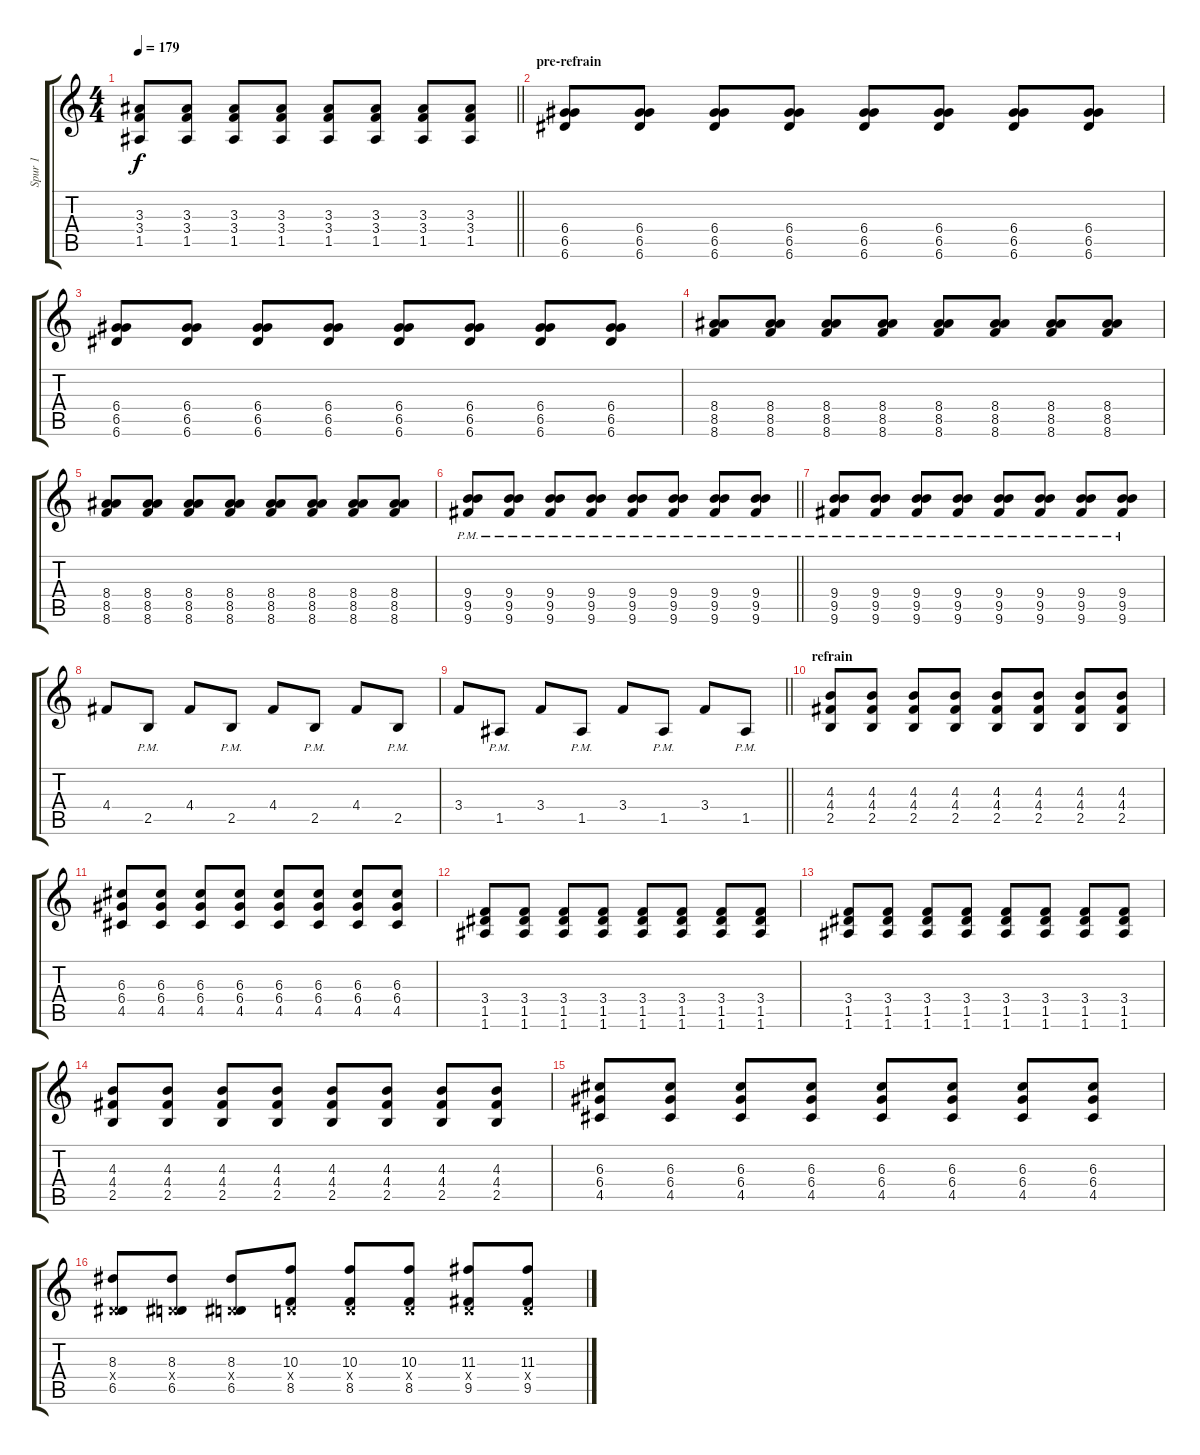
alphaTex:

\track ("Spur 1" "Spur 1") {instrument distortionguitar}
\staff {score tabs}
\tuning (E4 B3 G3 D3 A2 D3) {hide}
\ts (4 4)
\tempo 179
\clef g2
\barLineRight lightlight
\ks c
(3.3 3.4 1.5).8{dy f} (3.3 3.4 1.5).8 (3.3 3.4 1.5).8 (3.3 3.4 1.5).8 (3.3 3.4 1.5).8 (3.3 3.4 1.5).8 (3.3 3.4 1.5).8 (3.3 3.4 1.5).8 |
\section ("" "pre-refrain")
(6.4 6.5 6.6).8 (6.4 6.5 6.6).8 (6.4 6.5 6.6).8 (6.4 6.5 6.6).8 (6.4 6.5 6.6).8 (6.4 6.5 6.6).8 (6.4 6.5 6.6).8 (6.4 6.5 6.6).8 |
(6.4 6.5 6.6).8 (6.4 6.5 6.6).8 (6.4 6.5 6.6).8 (6.4 6.5 6.6).8 (6.4 6.5 6.6).8 (6.4 6.5 6.6).8 (6.4 6.5 6.6).8 (6.4 6.5 6.6).8 |
(8.4 8.5 8.6).8 (8.4 8.5 8.6).8 (8.4 8.5 8.6).8 (8.4 8.5 8.6).8 (8.4 8.5 8.6).8 (8.4 8.5 8.6).8 (8.4 8.5 8.6).8 (8.4 8.5 8.6).8 |
(8.4 8.5 8.6).8 (8.4 8.5 8.6).8 (8.4 8.5 8.6).8 (8.4 8.5 8.6).8 (8.4 8.5 8.6).8 (8.4 8.5 8.6).8 (8.4 8.5 8.6).8 (8.4 8.5 8.6).8 |
\barLineRight lightlight
(9.4{pm} 9.5{pm} 9.6{pm}).8 (9.4{pm} 9.5{pm} 9.6{pm}).8 (9.4{pm} 9.5{pm} 9.6{pm}).8 (9.4{pm} 9.5{pm} 9.6{pm}).8 (9.4{pm} 9.5{pm} 9.6{pm}).8 (9.4{pm} 9.5{pm} 9.6{pm}).8 (9.4{pm} 9.5{pm} 9.6{pm}).8 (9.4{pm} 9.5{pm} 9.6{pm}).8 |
\section ("" "")
(9.4{pm} 9.5{pm} 9.6{pm}).8 (9.4{pm} 9.5{pm} 9.6{pm}).8 (9.4{pm} 9.5{pm} 9.6{pm}).8 (9.4{pm} 9.5{pm} 9.6{pm}).8 (9.4{pm} 9.5{pm} 9.6{pm}).8 (9.4{pm} 9.5{pm} 9.6{pm}).8 (9.4{pm} 9.5{pm} 9.6{pm}).8 (9.4{pm} 9.5{pm} 9.6{pm}).8 |
4.4.8 2.5{pm}.8 4.4.8 2.5{pm}.8 4.4.8 2.5{pm}.8 4.4.8 2.5{pm}.8 |
\barLineRight lightlight
3.4.8 1.5{pm}.8 3.4.8 1.5{pm}.8 3.4.8 1.5{pm}.8 3.4.8 1.5{pm}.8 |
\section ("" "refrain")
(4.3 4.4 2.5).8 (4.3 4.4 2.5).8 (4.3 4.4 2.5).8 (4.3 4.4 2.5).8 (4.3 4.4 2.5).8 (4.3 4.4 2.5).8 (4.3 4.4 2.5).8 (4.3 4.4 2.5).8 |
(6.3 6.4 4.5).8 (6.3 6.4 4.5).8 (6.3 6.4 4.5).8 (6.3 6.4 4.5).8 (6.3 6.4 4.5).8 (6.3 6.4 4.5).8 (6.3 6.4 4.5).8 (6.3 6.4 4.5).8 |
(3.4 1.5 1.6).8 (3.4 1.5 1.6).8 (3.4 1.5 1.6).8 (3.4 1.5 1.6).8 (3.4 1.5 1.6).8 (3.4 1.5 1.6).8 (3.4 1.5 1.6).8 (3.4 1.5 1.6).8 |
(3.4 1.5 1.6).8 (3.4 1.5 1.6).8 (3.4 1.5 1.6).8 (3.4 1.5 1.6).8 (3.4 1.5 1.6).8 (3.4 1.5 1.6).8 (3.4 1.5 1.6).8 (3.4 1.5 1.6).8 |
(4.3 4.4 2.5).8 (4.3 4.4 2.5).8 (4.3 4.4 2.5).8 (4.3 4.4 2.5).8 (4.3 4.4 2.5).8 (4.3 4.4 2.5).8 (4.3 4.4 2.5).8 (4.3 4.4 2.5).8 |
(6.3 6.4 4.5).8 (6.3 6.4 4.5).8 (6.3 6.4 4.5).8 (6.3 6.4 4.5).8 (6.3 6.4 4.5).8 (6.3 6.4 4.5).8 (6.3 6.4 4.5).8 (6.3 6.4 4.5).8 |
(8.3 0.4{x} 6.5).8 (8.3 0.4{x} 6.5).8 (8.3 0.4{x} 6.5).8 (10.3 0.4{x} 8.5).8 (10.3 0.4{x} 8.5).8 (10.3 0.4{x} 8.5).8 (11.3 0.4{x} 9.5).8 (11.3 0.4{x} 9.5).8
